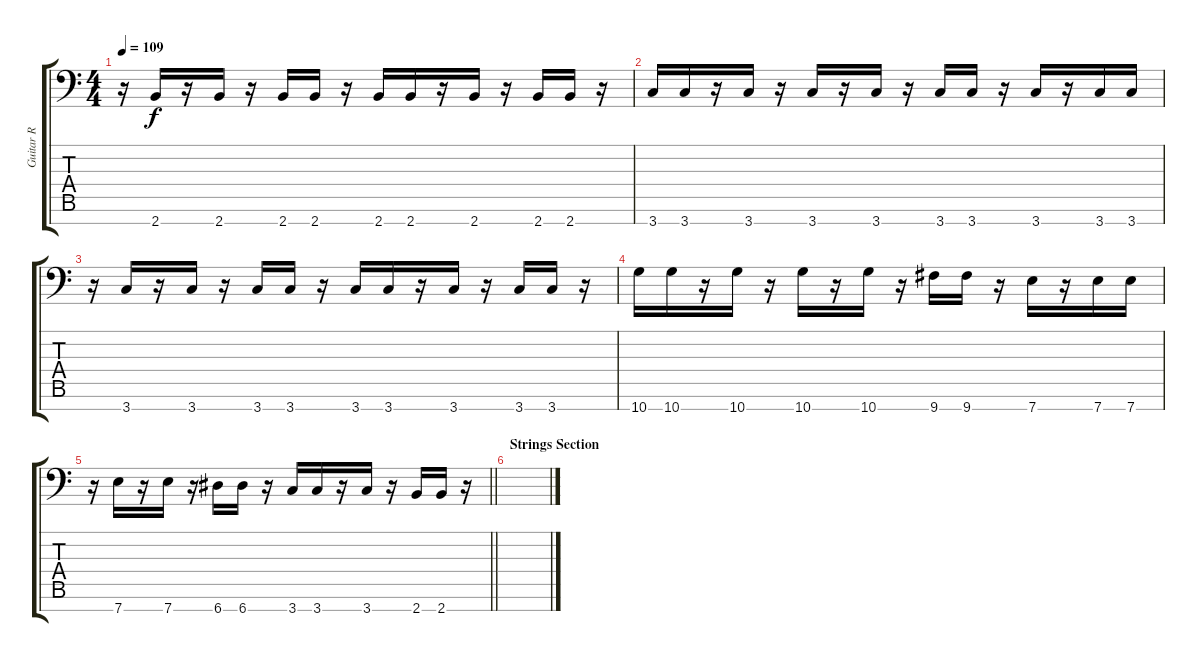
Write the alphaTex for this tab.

\track ("Guitar R" "Guitar R") {instrument overdrivenguitar}
\staff {score tabs}
\tuning (E4 B3 G3 D3 A2 E2 A1) {hide}
\ts (4 4)
\tempo 109
\clef f4
\ks c
r.16{dy f} 2.7.16 r.16 2.7.16 r.16 2.7.16 2.7.16 r.16 2.7.16 2.7.16 r.16 2.7.16 r.16 2.7.16 2.7.16 r.16 |
3.7.16 3.7.16 r.16 3.7.16 r.16 3.7.16 r.16 3.7.16 r.16 3.7.16 3.7.16 r.16 3.7.16 r.16 3.7.16 3.7.16 |
r.16 3.7.16 r.16 3.7.16 r.16 3.7.16 3.7.16 r.16 3.7.16 3.7.16 r.16 3.7.16 r.16 3.7.16 3.7.16 r.16 |
10.7.16 10.7.16 r.16 10.7.16 r.16 10.7.16 r.16 10.7.16 r.16 9.7.16 9.7.16 r.16 7.7.16 r.16 7.7.16 7.7.16 |
\barLineRight lightlight
r.16 7.7.16 r.16 7.7.16 r.16 6.7.16 6.7.16 r.16 3.7.16 3.7.16 r.16 3.7.16 r.16 2.7.16 2.7.16 r.16 |
\section ("" "Strings Section")
